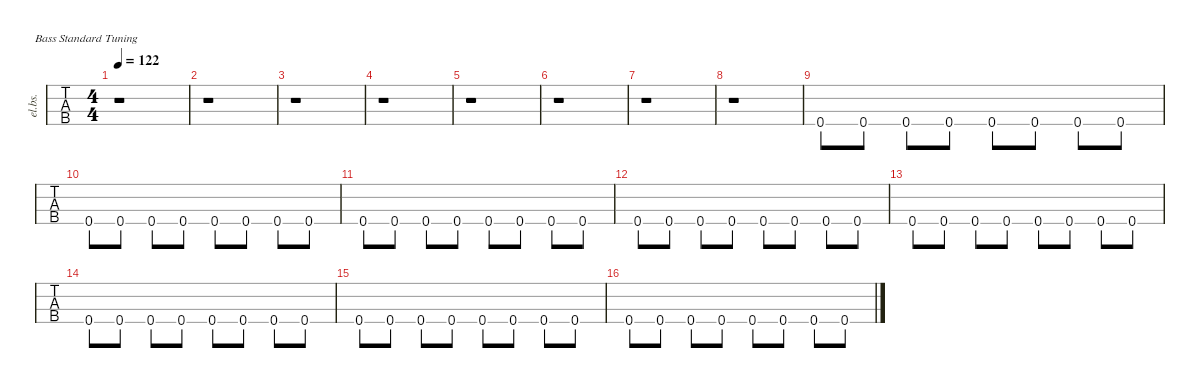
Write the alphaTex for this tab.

\defaultSystemsLayout 4
\hideDynamics
\bracketExtendMode nobrackets
\track ("Electric Bass" "el.bs.") {defaultSystemsLayout 4 instrument electricbassfinger}
\staff {tabs}
\tuning (G2 D2 A1 E1)
\ts (4 4)
\tempo 122
\clef f4
\ks c
r.1{dy mf instrument electricbassfinger} |
r.1 |
r.1 |
r.1 |
r.1 |
r.1 |
r.1 |
r.1 |
0.4.8 0.4.8 0.4.8 0.4.8 0.4.8 0.4.8 0.4.8 0.4.8 |
0.4.8 0.4.8 0.4.8 0.4.8 0.4.8 0.4.8 0.4.8 0.4.8 |
0.4.8 0.4.8 0.4.8 0.4.8 0.4.8 0.4.8 0.4.8 0.4.8 |
0.4.8 0.4.8 0.4.8 0.4.8 0.4.8 0.4.8 0.4.8 0.4.8 |
0.4.8 0.4.8 0.4.8 0.4.8 0.4.8 0.4.8 0.4.8 0.4.8 |
0.4.8 0.4.8 0.4.8 0.4.8 0.4.8 0.4.8 0.4.8 0.4.8 |
0.4.8 0.4.8 0.4.8 0.4.8 0.4.8 0.4.8 0.4.8 0.4.8 |
0.4.8 0.4.8 0.4.8 0.4.8 0.4.8 0.4.8 0.4.8 0.4.8
